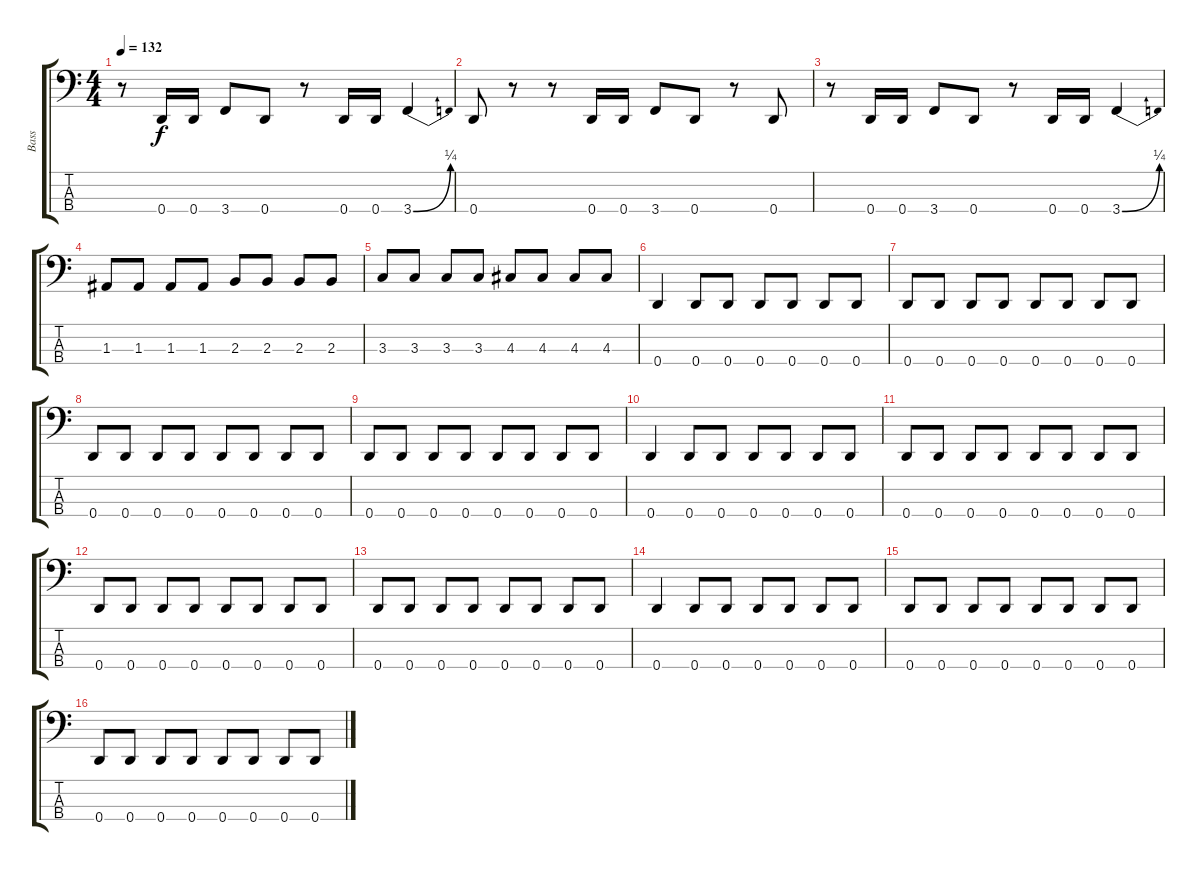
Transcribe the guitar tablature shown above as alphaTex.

\track ("Bass" "Bass") {instrument electricbasspick}
\staff {score tabs}
\tuning (G2 D2 A1 D1) {hide}
\ts (4 4)
\tempo 132
\clef f4
\ks c
r.8{dy f} 0.4.16 0.4.16 3.4.8 0.4.8 r.8 0.4.16 0.4.16 3.4{be (bend 0 0 60 1)}.4 |
0.4.8 r.8 r.8 0.4.16 0.4.16 3.4.8 0.4.8 r.8 0.4.8 |
r.8 0.4.16 0.4.16 3.4.8 0.4.8 r.8 0.4.16 0.4.16 3.4{be (bend 0 0 60 1)}.4 |
1.3.8 1.3.8 1.3.8 1.3.8 2.3.8 2.3.8 2.3.8 2.3.8 |
3.3.8 3.3.8 3.3.8 3.3.8 4.3.8 4.3.8 4.3.8 4.3.8 |
0.4.4 0.4.8 0.4.8 0.4.8 0.4.8 0.4.8 0.4.8 |
0.4.8 0.4.8 0.4.8 0.4.8 0.4.8 0.4.8 0.4.8 0.4.8 |
0.4.8 0.4.8 0.4.8 0.4.8 0.4.8 0.4.8 0.4.8 0.4.8 |
0.4.8 0.4.8 0.4.8 0.4.8 0.4.8 0.4.8 0.4.8 0.4.8 |
0.4.4 0.4.8 0.4.8 0.4.8 0.4.8 0.4.8 0.4.8 |
0.4.8 0.4.8 0.4.8 0.4.8 0.4.8 0.4.8 0.4.8 0.4.8 |
0.4.8 0.4.8 0.4.8 0.4.8 0.4.8 0.4.8 0.4.8 0.4.8 |
0.4.8 0.4.8 0.4.8 0.4.8 0.4.8 0.4.8 0.4.8 0.4.8 |
0.4.4 0.4.8 0.4.8 0.4.8 0.4.8 0.4.8 0.4.8 |
0.4.8 0.4.8 0.4.8 0.4.8 0.4.8 0.4.8 0.4.8 0.4.8 |
0.4.8 0.4.8 0.4.8 0.4.8 0.4.8 0.4.8 0.4.8 0.4.8
